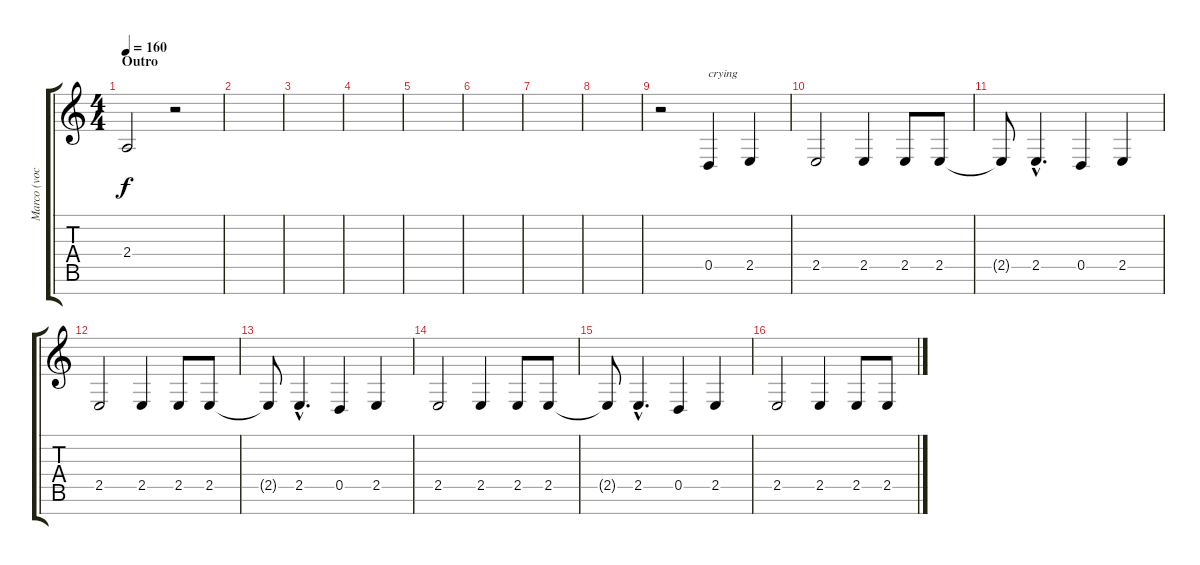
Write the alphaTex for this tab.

\track ("Marco (vocals)" "Marco (voc") {instrument lead6voice}
\staff {score tabs}
\tuning (B4 E4 B3 G3 D3 A2 C2) {hide}
\ts (4 4)
\section ("" "Outro")
\tempo 160
\clef g2
\ks c
2.4.2{dy f} r.2 |
|
|
|
|
|
|
|
r.2 0.5.4{txt "crying"} 2.5.4 |
2.5.2 2.5.4 2.5.8 2.5.8 |
2.5{t}.8 2.5{hac}.4{d} 0.5.4 2.5.4 |
2.5.2 2.5.4 2.5.8 2.5.8 |
2.5{t}.8 2.5{hac}.4{d} 0.5.4 2.5.4 |
2.5.2 2.5.4 2.5.8 2.5.8 |
2.5{t}.8 2.5{hac}.4{d} 0.5.4 2.5.4 |
2.5.2 2.5.4 2.5.8 2.5.8
